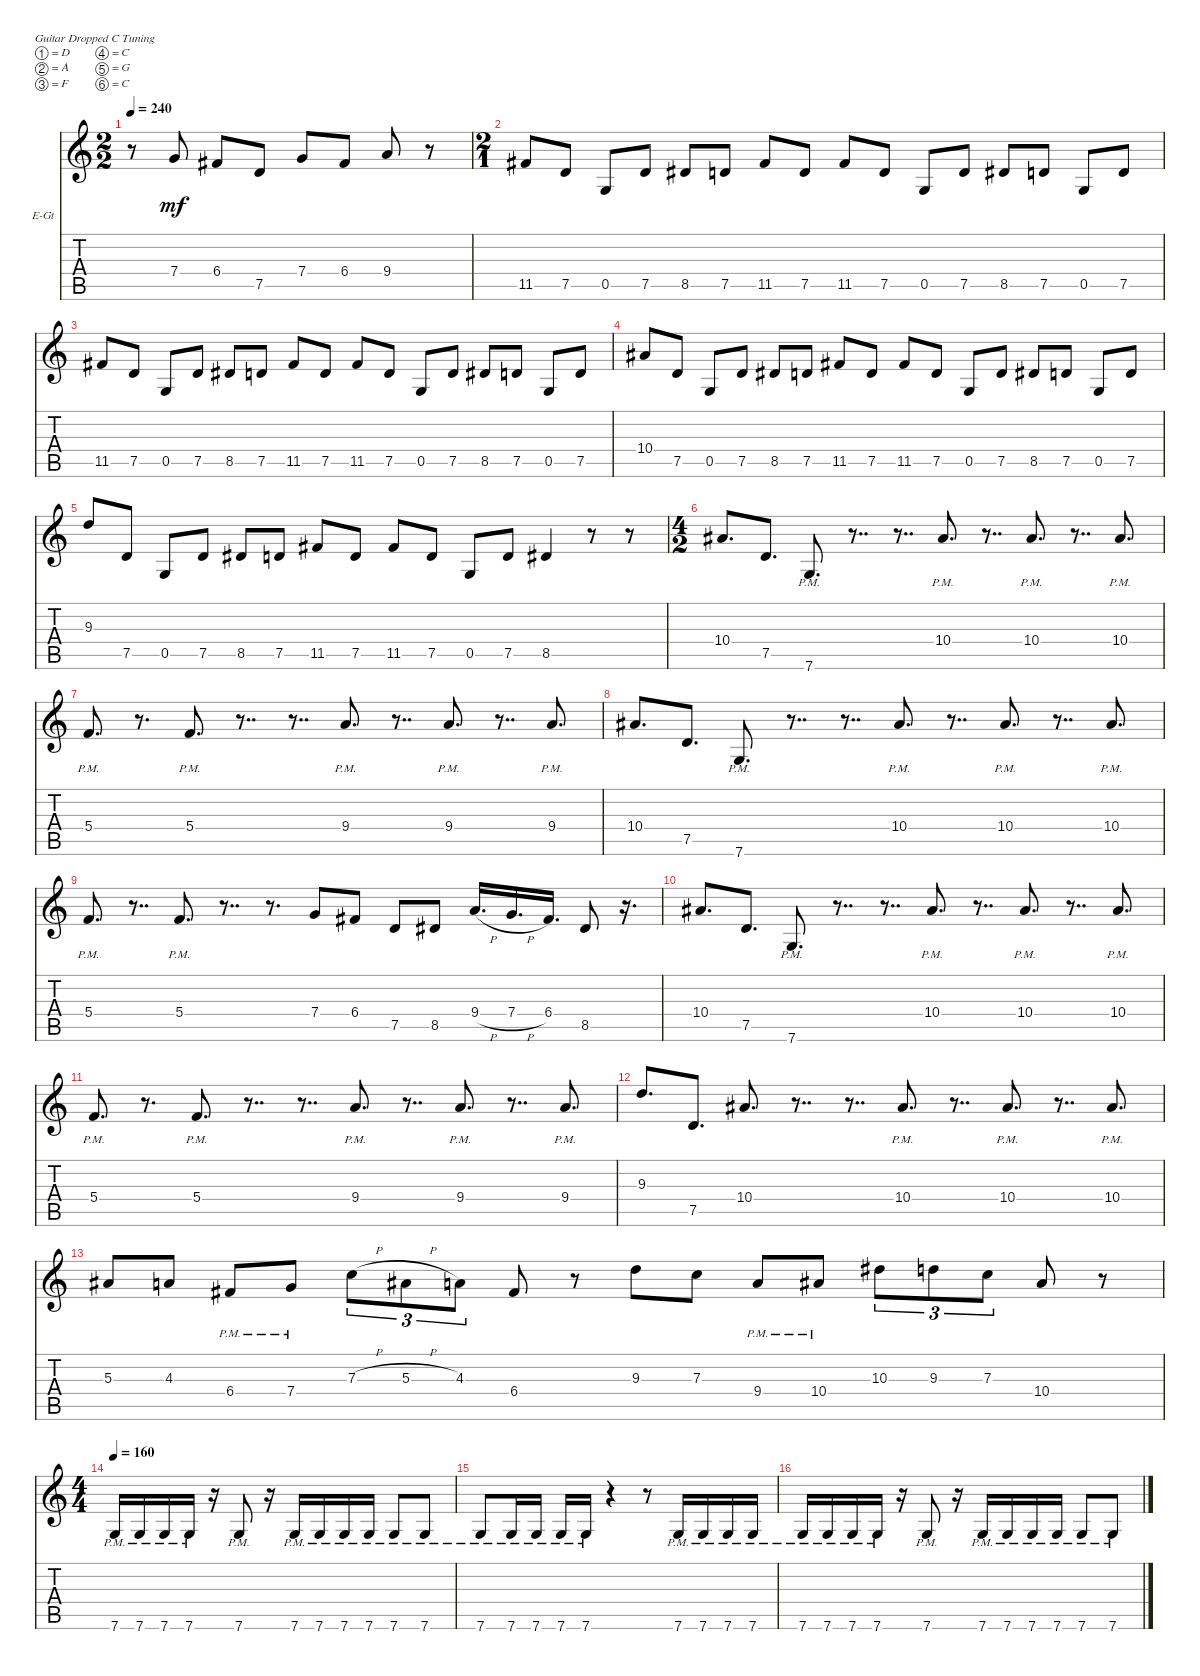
\defaultSystemsLayout 4
\bracketExtendMode nobrackets
\firstSystemTrackNameOrientation horizontal
\otherSystemsTrackNameOrientation horizontal
\track ("Gajic" "E-Gt") {instrument distortionguitar}
\staff {score tabs}
\tuning (D4 A3 F3 C3 G2 C2)
\ts (2 2)
\tempo 240
\clef g2
\ks c
r.8{dy mf} 7.4.8 6.4.8 7.5.8 7.4.8 6.4.8 9.4.8 r.8 |
\ts (2 1)
11.5.8 7.5.8 0.5.8 7.5.8 8.5.8 7.5.8 11.5.8 7.5.8 11.5.8 7.5.8 0.5.8 7.5.8 8.5.8 7.5.8 0.5.8 7.5.8 |
11.5.8 7.5.8 0.5.8 7.5.8 8.5.8 7.5.8 11.5.8 7.5.8 11.5.8 7.5.8 0.5.8 7.5.8 8.5.8 7.5.8 0.5.8 7.5.8 |
10.4.8 7.5.8 0.5.8 7.5.8 8.5.8 7.5.8 11.5.8 7.5.8 11.5.8 7.5.8 0.5.8 7.5.8 8.5.8 7.5.8 0.5.8 7.5.8 |
9.3.8 7.5.8 0.5.8 7.5.8 8.5.8 7.5.8 11.5.8 7.5.8 11.5.8 7.5.8 0.5.8 7.5.8 8.5.4 r.8 r.8 |
\ts (4 2)
10.4.8{d} 7.5.8{d} 7.6{pm}.8{d} r.8{dd} r.8{dd} 10.4{pm}.8{d} r.8{dd} 10.4{pm}.8{d} r.8{dd} 10.4{pm}.8{d} |
5.4{pm}.8{d} r.8{d} 5.4{pm}.8{d} r.8{dd} r.8{dd} 9.4{pm}.8{d} r.8{dd} 9.4{pm}.8{d} r.8{dd} 9.4{pm}.8{d} |
10.4.8{d} 7.5.8{d} 7.6{pm}.8{d} r.8{dd} r.8{dd} 10.4{pm}.8{d} r.8{dd} 10.4{pm}.8{d} r.8{dd} 10.4{pm}.8{d} |
5.4{pm}.8{d} r.8{dd} 5.4{pm}.8{d} r.8{dd} r.8{d} 7.4.8 6.4.8 7.5.8 8.5.8 9.4{h}.16{d} 7.4{h}.16{d} 6.4.16{d} 8.5.8 r.16{d} |
10.4.8{d} 7.5.8{d} 7.6{pm}.8{d} r.8{dd} r.8{dd} 10.4{pm}.8{d} r.8{dd} 10.4{pm}.8{d} r.8{dd} 10.4{pm}.8{d} |
5.4{pm}.8{d} r.8{d} 5.4{pm}.8{d} r.8{dd} r.8{dd} 9.4{pm}.8{d} r.8{dd} 9.4{pm}.8{d} r.8{dd} 9.4{pm}.8{d} |
9.3.8{d} 7.5.8{d} 10.4.8{d} r.8{dd} r.8{dd} 10.4{pm}.8{d} r.8{dd} 10.4{pm}.8{d} r.8{dd} 10.4{pm}.8{d} |
5.3.8 4.3.8 6.4{pm}.8 7.4{pm}.8 7.3{h}.8{tu (3 2)} 5.3{h}.8{tu (3 2)} 4.3.8{tu (3 2)} 6.4.8 r.8 9.3.8 7.3.8 9.4{pm}.8 10.4{pm}.8 10.3.8{tu (3 2)} 9.3.8{tu (3 2)} 7.3.8{tu (3 2)} 10.4.8 r.8 |
\ts (4 4)
\tempo 160
7.6{pm}.16 7.6{pm}.16 7.6{pm}.16 7.6{pm}.16 r.16 7.6{pm}.8 r.16 7.6{pm}.16 7.6{pm}.16 7.6{pm}.16 7.6{pm}.16 7.6{pm}.8 7.6{pm}.8 |
7.6{pm}.8 7.6{pm}.16 7.6{pm}.16 7.6{pm}.16 7.6{pm}.16 r.4 r.8 7.6{pm}.16 7.6{pm}.16 7.6{pm}.16 7.6{pm}.16 |
7.6{pm}.16 7.6{pm}.16 7.6{pm}.16 7.6{pm}.16 r.16 7.6{pm}.8 r.16 7.6{pm}.16 7.6{pm}.16 7.6{pm}.16 7.6{pm}.16 7.6{pm}.8 7.6{pm}.8
